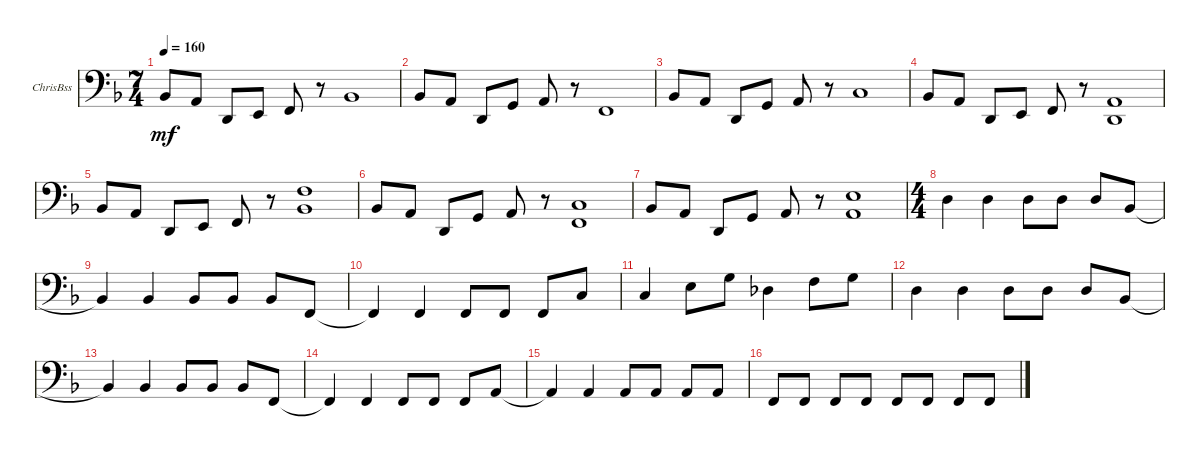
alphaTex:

\defaultSystemsLayout 4
\bracketExtendMode groupsimilarinstruments
\firstSystemTrackNameOrientation horizontal
\otherSystemsTrackNameOrientation horizontal
\track ("Bass Guitar" "ChrisBss") {instrument electricbassfinger}
\staff {score}
\tuning (G2 D2 A1 D1)
\ts (7 4)
\tempo 160
\clef f4
\ks dminor
8.4.8{dy mf} 7.4.8 0.4.8 2.4.8 3.4.8 r.8 1.3.1 |
8.4.8 7.4.8 0.4.8 5.4.8 7.4.8 r.8 3.4.1 |
8.4.8 7.4.8 0.4.8 5.4.8 7.4.8 r.8 3.3.1 |
8.4.8 7.4.8 0.4.8 2.4.8 3.4.8 r.8 (0.4 0.3).1 |
8.4.8 7.4.8 0.4.8 2.4.8 3.4.8 r.8 (1.3 3.2).1 |
8.4.8 7.4.8 0.4.8 5.4.8 7.4.8 r.8 (3.4 3.3).1 |
8.4.8 7.4.8 0.4.8 5.4.8 7.4.8 r.8 (7.4 7.3).1 |
\ts (4 4)
\beaming (8 2 2 2 2)
5.3.4 5.3.4 5.3.8 5.3.8 5.3.8 8.4.8 |
8.4{t}.4 8.4.4 8.4.8 8.4.8 8.4.8 3.4.8 |
3.4{t}.4 3.4.4 3.4.8 3.4.8 3.4.8 3.3.8 |
3.3.4 2.2.8 5.2.8 4.3.4 3.2.8 5.2.8 |
5.3.4 5.3.4 5.3.8 5.3.8 5.3.8 8.4.8 |
8.4{t}.4 8.4.4 8.4.8 8.4.8 8.4.8 3.4.8 |
3.4{t}.4 3.4.4 3.4.8 3.4.8 3.4.8 7.4.8 |
7.4{t}.4 7.4.4 7.4.8 7.4.8 7.4.8 7.4.8 |
3.4.8 3.4.8 3.4.8 3.4.8 3.4.8 3.4.8 3.4.8 3.4.8
